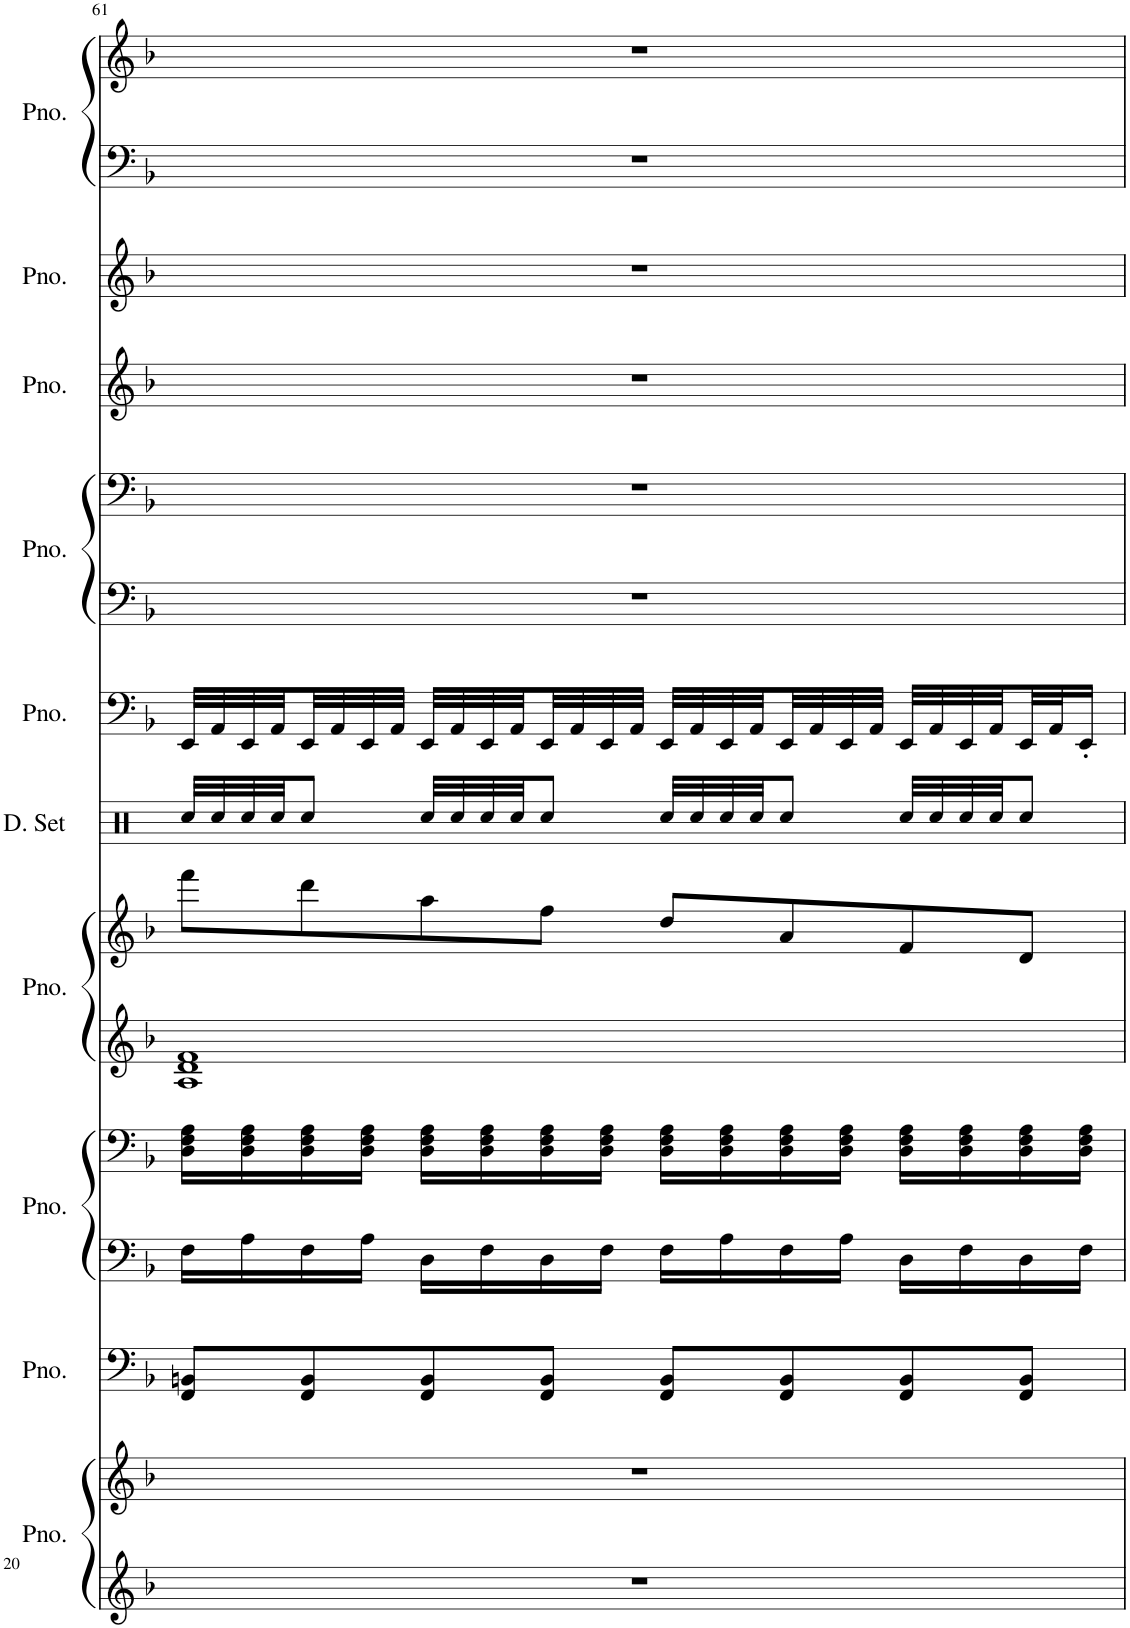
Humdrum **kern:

**kern	**kern	**kern	**kern	**kern	**kern	**kern	**kern	**kern	**kern	**kern	**kern	**kern	**kern	**kern
*part10	*part10	*part9	*part8	*part8	*part7	*part7	*part6	*part5	*part4	*part4	*part3	*part2	*part1	*part1
*staff15	*staff14	*staff13	*staff12	*staff11	*staff10	*staff9	*staff8	*staff7	*staff6	*staff5	*staff4	*staff3	*staff2	*staff1
*I"Piano, Pf.	*	*I"Piano, Cb.	*I"Piano, Vla.	*	*I"Piano, Vl.I	*	*I"Drumset, Perc.	*I"Piano, Tp.	*I"Piano, Hn.I	*	*I"Piano, Tr.	*I"Piano, Harp	*I"Piano, Fl.	*
*I'Pno.	*	*I'Pno.	*I'Pno.	*	*I'Pno.	*	*I'D. Set	*I'Pno.	*I'Pno.	*	*I'Pno.	*I'Pno.	*I'Pno.	*
!!LO:PB:g=z
*clefG2	*clefG2	*clefF4	*clefF4	*clefF4	*clefG2	*clefG2	*clefX	*clefF4	*clefF4	*clefF4	*clefG2	*clefG2	*clefF4	*clefG2
*k[b-]	*k[b-]	*k[b-]	*k[b-]	*k[b-]	*k[b-]	*k[b-]	*k[]	*k[b-]	*k[b-]	*k[b-]	*k[b-]	*k[b-]	*k[b-]	*k[b-]
*M4/4	*M4/4	*M4/4	*M4/4	*M4/4	*M4/4	*M4/4	*M4/4	*M4/4	*M4/4	*M4/4	*M4/4	*M4/4	*M4/4	*M4/4
=61	=61	=61	=61	=61	=61	=61	=61	=61	=61	=61	=61	=61	=61	=61
1r	1r	8FF/ 8BBn/L	16F\LL	16D\ 16F\ 16A\LL	1A 1d 1f	8fff\L	32Rcc/LLL	32EE/LLL	1r	1r	1r	1r	1r	1r
.	.	.	.	.	.	.	32Rcc/	32AA/	.	.	.	.	.	.
.	.	.	16A\	16D\ 16F\ 16A\	.	.	32Rcc/	32EE/	.	.	.	.	.	.
.	.	.	.	.	.	.	32Rcc/JJ	32AA/	.	.	.	.	.	.
.	.	8FF/ 8BB/	16F\	16D\ 16F\ 16A\	.	8ddd\	8Rcc/J	32EE/	.	.	.	.	.	.
.	.	.	.	.	.	.	.	32AA/	.	.	.	.	.	.
.	.	.	16A\JJ	16D\ 16F\ 16A\JJ	.	.	.	32EE/	.	.	.	.	.	.
.	.	.	.	.	.	.	.	32AA/JJJ	.	.	.	.	.	.
.	.	8FF/ 8BB/	16D\LL	16D\ 16F\ 16A\LL	.	8aa\	32Rcc/LLL	32EE/LLL	.	.	.	.	.	.
.	.	.	.	.	.	.	32Rcc/	32AA/	.	.	.	.	.	.
.	.	.	16F\	16D\ 16F\ 16A\	.	.	32Rcc/	32EE/	.	.	.	.	.	.
.	.	.	.	.	.	.	32Rcc/JJ	32AA/	.	.	.	.	.	.
.	.	8FF/ 8BB/J	16D\	16D\ 16F\ 16A\	.	8ff\J	8Rcc/J	32EE/	.	.	.	.	.	.
.	.	.	.	.	.	.	.	32AA/	.	.	.	.	.	.
.	.	.	16F\JJ	16D\ 16F\ 16A\JJ	.	.	.	32EE/	.	.	.	.	.	.
.	.	.	.	.	.	.	.	32AA/JJJ	.	.	.	.	.	.
.	.	8FF/ 8BB/L	16F\LL	16D\ 16F\ 16A\LL	.	8dd/L	32Rcc/LLL	32EE/LLL	.	.	.	.	.	.
.	.	.	.	.	.	.	32Rcc/	32AA/	.	.	.	.	.	.
.	.	.	16A\	16D\ 16F\ 16A\	.	.	32Rcc/	32EE/	.	.	.	.	.	.
.	.	.	.	.	.	.	32Rcc/JJ	32AA/	.	.	.	.	.	.
.	.	8FF/ 8BB/	16F\	16D\ 16F\ 16A\	.	8a/	8Rcc/J	32EE/	.	.	.	.	.	.
.	.	.	.	.	.	.	.	32AA/	.	.	.	.	.	.
.	.	.	16A\JJ	16D\ 16F\ 16A\JJ	.	.	.	32EE/	.	.	.	.	.	.
.	.	.	.	.	.	.	.	32AA/JJJ	.	.	.	.	.	.
.	.	8FF/ 8BB/	16D\LL	16D\ 16F\ 16A\LL	.	8f/	32Rcc/LLL	32EE/LLL	.	.	.	.	.	.
.	.	.	.	.	.	.	32Rcc/	32AA/	.	.	.	.	.	.
.	.	.	16F\	16D\ 16F\ 16A\	.	.	32Rcc/	32EE/	.	.	.	.	.	.
.	.	.	.	.	.	.	32Rcc/JJ	32AA/	.	.	.	.	.	.
.	.	8FF/ 8BB/J	16D\	16D\ 16F\ 16A\	.	8d/J	8Rcc/J	32EE/	.	.	.	.	.	.
.	.	.	.	.	.	.	.	32AA/J	.	.	.	.	.	.
.	.	.	16F\JJ	16D\ 16F\ 16A\JJ	.	.	.	16EE'/JJ	.	.	.	.	.	.
=	=	=	=	=	=	=	=	=	=	=	=	=	=	=
*-	*-	*-	*-	*-	*-	*-	*-	*-	*-	*-	*-	*-	*-	*-
